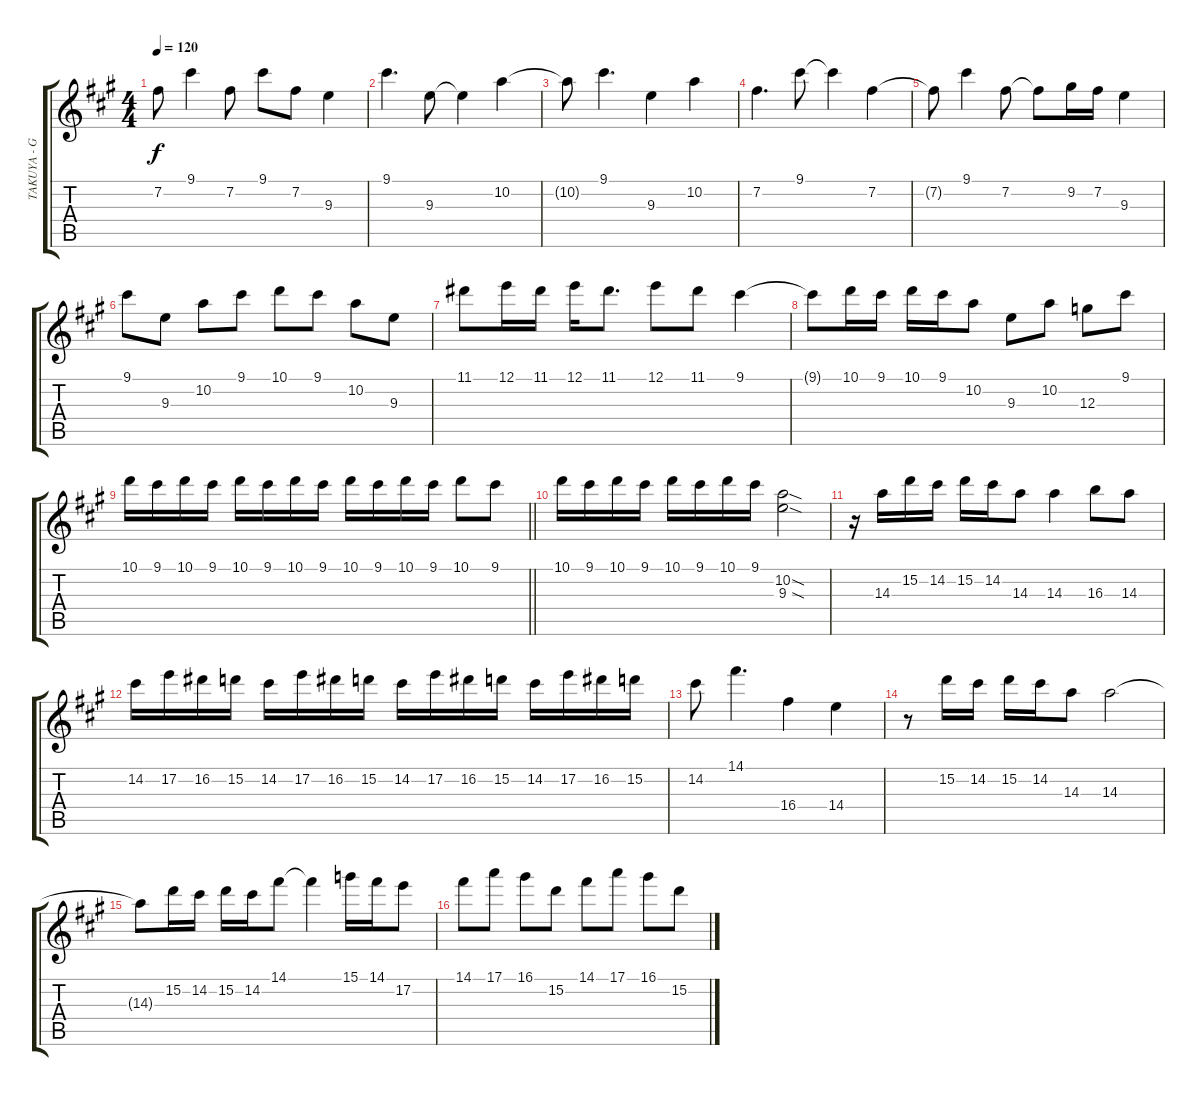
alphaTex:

\track ("TAKUYA - Guitar 1" "TAKUYA - G") {instrument distortionguitar}
\staff {score tabs}
\tuning (E4 B3 G3 D3 A2 E2) {hide}
\ts (4 4)
\tempo 120
\clef g2
\ks a
7.2{t}.8{dy f} 9.1.4 7.2.8 9.1.8 7.2.8 9.3.4 |
9.1.4{d} 9.3.8 9.3{t}.4 10.2.4 |
10.2{t}.8 9.1.4{d} 9.3.4 10.2.4 |
7.2.4{d} 9.1.8 9.1{t}.4 7.2.4 |
7.2{t}.8 9.1.4 7.2.8 7.2{t}.8 9.2.16 7.2.16 9.3.4 |
9.1.8 9.3.8 10.2.8 9.1.8 10.1.8 9.1.8 10.2.8 9.3.8 |
11.1.8 12.1.16 11.1.16 12.1.16 11.1.8{d} 12.1.8 11.1.8 9.1.4 |
9.1{t}.8 10.1.16 9.1.16 10.1.16 9.1.16 10.2.8 9.3.8 10.2.8 12.3.8 9.1.8 |
\barLineRight lightlight
10.1.16 9.1.16 10.1.16 9.1.16 10.1.16 9.1.16 10.1.16 9.1.16 10.1.16 9.1.16 10.1.16 9.1.16 10.1.8 9.1.8 |
10.1.16 9.1.16 10.1.16 9.1.16 10.1.16 9.1.16 10.1.16 9.1.16 (10.2{sod} 9.3{sod}).2 |
r.16 14.3.16 15.2.16 14.2.16 15.2.16 14.2.16 14.3.8 14.3.4 16.3.8 14.3.8 |
14.2.16 17.2.16 16.2.16 15.2.16 14.2.16 17.2.16 16.2.16 15.2.16 14.2.16 17.2.16 16.2.16 15.2.16 14.2.16 17.2.16 16.2.16 15.2.16 |
14.2.8 14.1.4{d} 16.4.4 14.4.4 |
r.8 15.2.16 14.2.16 15.2.16 14.2.16 14.3.8 14.3.2 |
14.3{t}.8 15.2.16 14.2.16 15.2.16 14.2.16 14.1.8 14.1{t}.4 15.1.16 14.1.16 17.2.8 |
14.1.8 17.1.8 16.1.8 15.2.8 14.1.8 17.1.8 16.1.8 15.2.8
